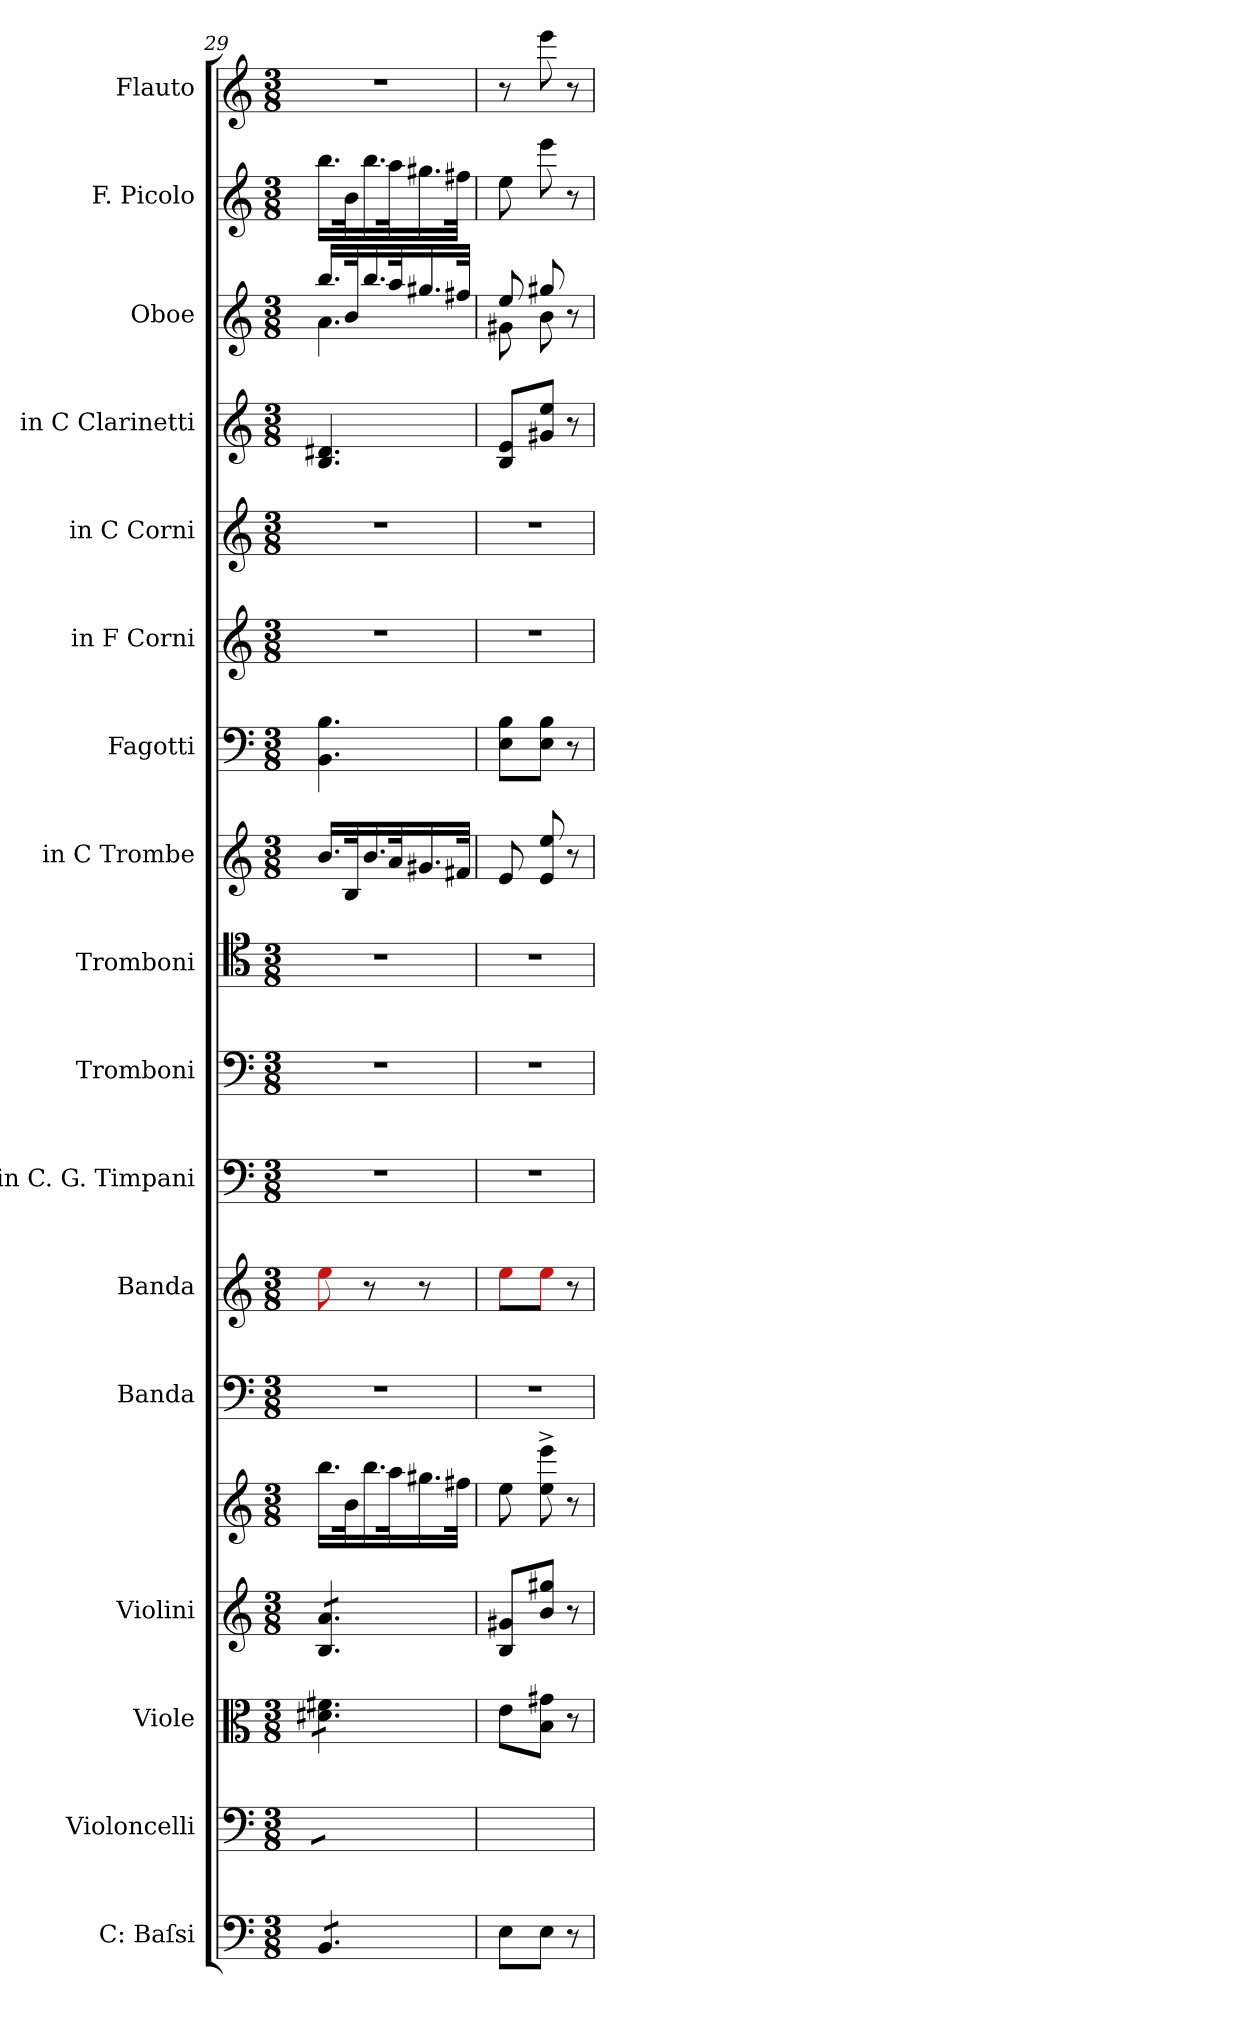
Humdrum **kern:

**kern	**kern	**kern	**kern	**kern	**kern	**kern	**kern	**kern	**kern	**kern	**kern	**kern	**kern	**kern	**kern	**kern	**kern
*part18	*part17	*part16	*part15	*part14	*part13	*part12	*part11	*part10	*part9	*part8	*part7	*part6	*part5	*part4	*part3	*part2	*part1
*staff18	*staff17	*staff16	*staff15	*staff14	*staff13	*staff12	*staff11	*staff10	*staff9	*staff8	*staff7	*staff6	*staff5	*staff4	*staff3	*staff2	*staff1
*I"C: Baſsi	*I"Violoncelli	*I"Viole	*I"Violini	*	*I"Banda	*I"Banda	*I"in C. G. Timpani	*I"Tromboni	*I"Tromboni	*I"in C Trombe	*I"Fagotti	*I"in F Corni	*I"in C Corni	*I"in C Clarinetti	*I"Oboe	*I"F. Picolo	*I"Flauto
*	*I'Vc	*	*I'Vln	*	*	*	*I'Timp	*I'Trb	*I'Trb	*	*	*	*	*I'Cl	*I'Ob	*	*I'Fl
*clefF4	*clefF4	*clefC3	*clefG2	*clefG2	*clefF4	*clefG2	*clefF4	*clefF4	*clefC4	*clefG2	*clefF4	*clefG2	*clefG2	*clefG2	*clefG2	*clefG2	*clefG2
*	*	*	*	*	*	*	*	*	*	*	*	*ITrd4c7	*	*	*	*	*
*k[]	*k[]	*k[]	*k[]	*k[]	*k[]	*k[]	*k[]	*k[]	*k[]	*k[]	*k[]	*k[b-]	*k[]	*k[]	*k[]	*k[]	*k[]
*M3/8	*M3/8	*M3/8	*M3/8	*M3/8	*M3/8	*M3/8	*M3/8	*M3/8	*M3/8	*M3/8	*M3/8	*M3/8	*M3/8	*M3/8	*M3/8	*M3/8	*M3/8
=29	=29	=29	=29	=29	=29	=29	=29	=29	=29	=29	=29	=29	=29	=29	=29	=29	=29
*	*	*	*	*	*	*	*	*	*	*	*	*	*	*	*^	*	*
*tremolo	*	*	*	*	*	*	*	*	*	*	*	*	*	*	*	*	*	*
*	*tremolo	*	*	*	*	*	*	*	*	*	*	*	*	*	*	*	*	*
*	*	*tremolo	*	*	*	*	*	*	*	*	*	*	*	*	*	*	*	*
*	*	*	*tremolo	*	*	*	*	*	*	*	*	*	*	*	*	*	*	*
8BB/L	8BB/yyL	8d#X\ 8f#X\L	8B/ 8a/L	16.bb\LL	4.r	8Ree\	4.r	4.r	4.r	16.b/LL	4.BB\ 4.B\	4.r	4.r	4.B/ 4.d#X/	16.bb/LL	4.a\	16.bb\LL	4.r
.	.	.	.	32b\K	.	.	.	.	.	32B/K	.	.	.	.	32b/K	.	32b\K	.
8BB/	8BB/yy	8d#X\ 8f#X\	8B/ 8a/	16.bb\	.	8r	.	.	.	16.b/	.	.	.	.	16.bb/	.	16.bb\	.
.	.	.	.	32aa\K	.	.	.	.	.	32a/K	.	.	.	.	32aa/K	.	32aa\K	.
8BB/J	8BB/yyJ	8d#X\ 8f#X\J	8B/ 8a/J	16.gg#X\	.	8r	.	.	.	16.g#X/	.	.	.	.	16.gg#X/	.	16.gg#X\	.
*	*	*	*Xtremolo	*	*	*	*	*	*	*	*	*	*	*	*	*	*	*
*	*	*Xtremolo	*	*	*	*	*	*	*	*	*	*	*	*	*	*	*	*
*	*Xtremolo	*	*	*	*	*	*	*	*	*	*	*	*	*	*	*	*	*
*Xtremolo	*	*	*	*	*	*	*	*	*	*	*	*	*	*	*	*	*	*
.	.	.	.	32ff#X\JJk	.	.	.	.	.	32f#X/JJk	.	.	.	.	32ff#X/JJk	.	32ff#X\JJk	.
=30	=30	=30	=30	=30	=30	=30	=30	=30	=30	=30	=30	=30	=30	=30	=30	=30	=30	=30
8E\L	8E\Lyy	8e\L	8B/ 8g#X/L	8ee\	4.r	8Ree\L	4.r	4.r	4.r	8e/	8E\ 8B\L	4.r	4.r	8B/ 8e/L	8ee/	8g#X\	8ee\	8r
8E\J	8E\Jyy	8B\ 8g#X\J	8b/ 8gg#X/J	8ee^<\ 8eee^<\	.	8Ree\J	.	.	.	8e/ 8ee/	8E\ 8B\J	.	.	8g#X/ 8ee/J	8gg#X/	8b\	8eee\	8eee\
8r	8ryy	8r	8r	8r	.	8r	.	.	.	8r	8r	.	.	8r	8r	8ryy	8r	8r
*	*	*	*	*	*	*	*	*	*	*	*	*	*	*	*v	*v	*	*
=	=	=	=	=	=	=	=	=	=	=	=	=	=	=	=	=	=
*-	*-	*-	*-	*-	*-	*-	*-	*-	*-	*-	*-	*-	*-	*-	*-	*-	*-
